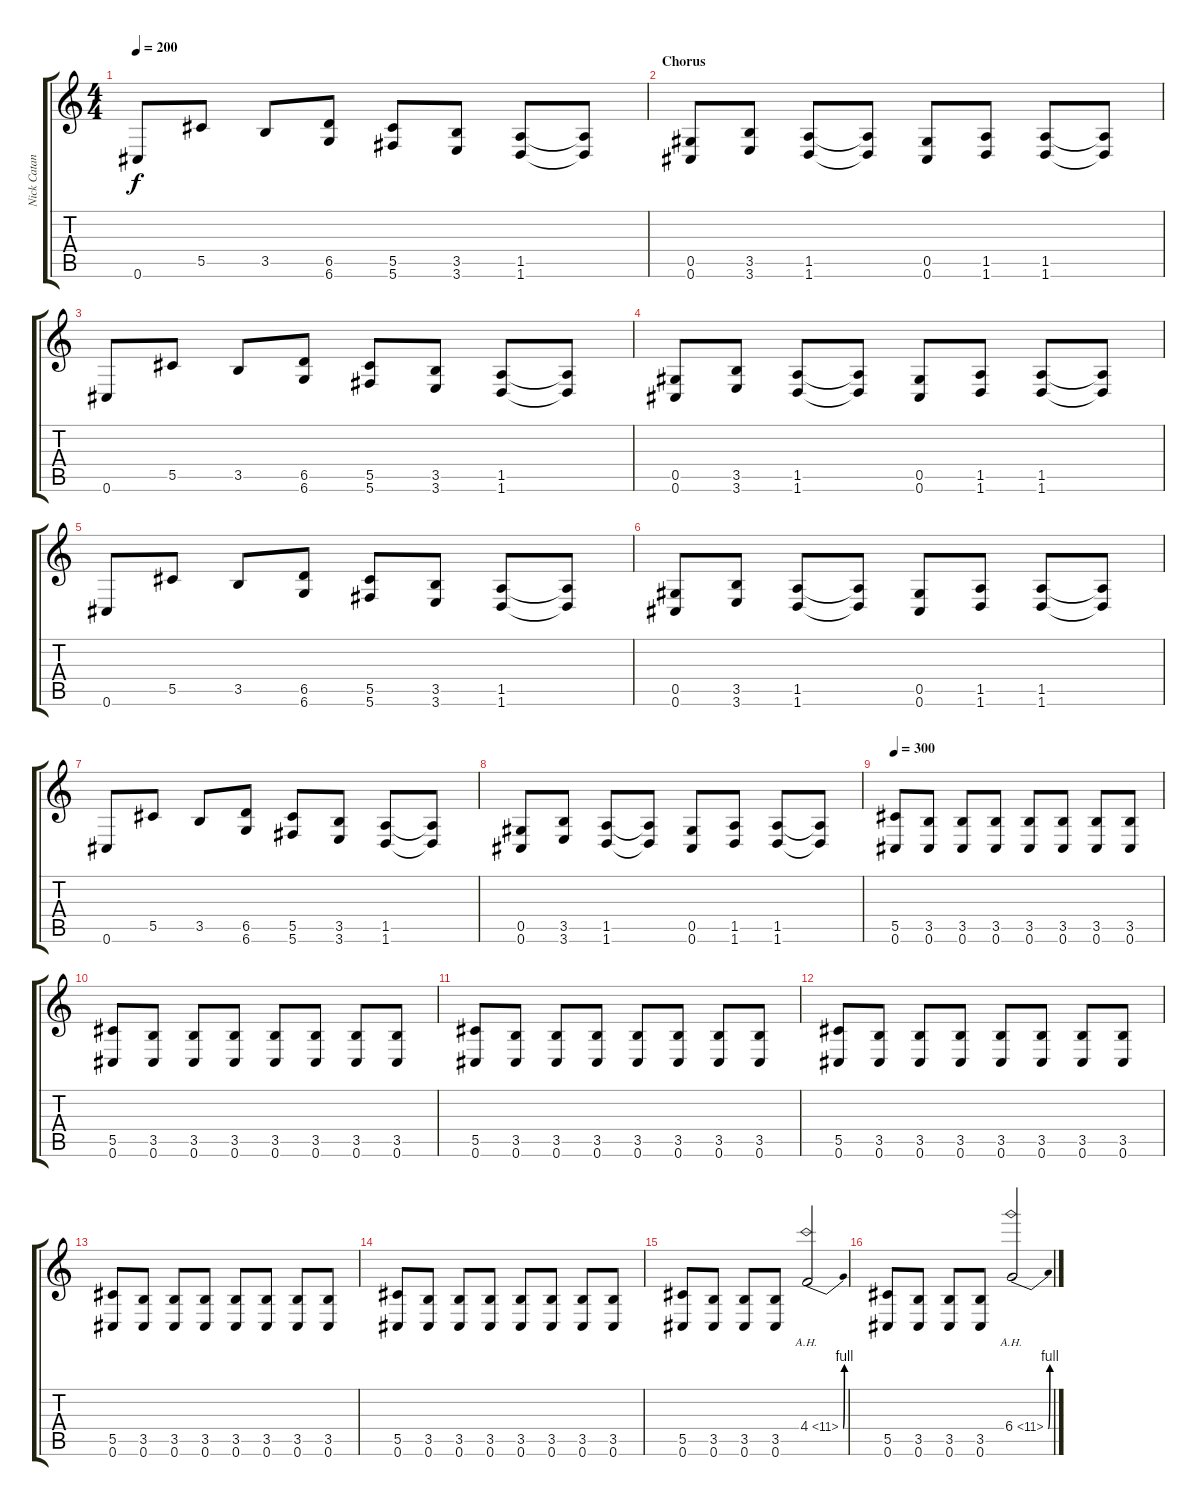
\track ("Nick Catanese" "Nick Catan") {instrument distortionguitar}
\staff {score tabs}
\tuning (Eb4 Bb3 Gb3 Db3 Ab2 Db2) {hide}
\ts (4 4)
\tempo 200
\clef g2
\ks c
0.6.8{dy f} 5.5.8 3.5.8 (6.5 6.6).8 (5.5 5.6).8 (3.5 3.6).8 (1.5 1.6).8 (1.5{t} 1.6{t}).8 |
\section ("" "Chorus")
(0.5 0.6).8 (3.5 3.6).8 (1.5 1.6).8 (1.5{t} 1.6{t}).8 (0.5 0.6).8 (1.5 1.6).8 (1.5 1.6).8 (1.5{t} 1.6{t}).8 |
0.6.8 5.5.8 3.5.8 (6.5 6.6).8 (5.5 5.6).8 (3.5 3.6).8 (1.5 1.6).8 (1.5{t} 1.6{t}).8 |
(0.5 0.6).8 (3.5 3.6).8 (1.5 1.6).8 (1.5{t} 1.6{t}).8 (0.5 0.6).8 (1.5 1.6).8 (1.5 1.6).8 (1.5{t} 1.6{t}).8 |
0.6.8 5.5.8 3.5.8 (6.5 6.6).8 (5.5 5.6).8 (3.5 3.6).8 (1.5 1.6).8 (1.5{t} 1.6{t}).8 |
(0.5 0.6).8 (3.5 3.6).8 (1.5 1.6).8 (1.5{t} 1.6{t}).8 (0.5 0.6).8 (1.5 1.6).8 (1.5 1.6).8 (1.5{t} 1.6{t}).8 |
0.6.8 5.5.8 3.5.8 (6.5 6.6).8 (5.5 5.6).8 (3.5 3.6).8 (1.5 1.6).8 (1.5{t} 1.6{t}).8 |
(0.5 0.6).8 (3.5 3.6).8 (1.5 1.6).8 (1.5{t} 1.6{t}).8 (0.5 0.6).8 (1.5 1.6).8 (1.5 1.6).8 (1.5{t} 1.6{t}).8 |
\tempo 300
(5.5 0.6).8 (3.5 0.6).8 (3.5 0.6).8 (3.5 0.6).8 (3.5 0.6).8 (3.5 0.6).8 (3.5 0.6).8 (3.5 0.6).8 |
(5.5 0.6).8 (3.5 0.6).8 (3.5 0.6).8 (3.5 0.6).8 (3.5 0.6).8 (3.5 0.6).8 (3.5 0.6).8 (3.5 0.6).8 |
(5.5 0.6).8 (3.5 0.6).8 (3.5 0.6).8 (3.5 0.6).8 (3.5 0.6).8 (3.5 0.6).8 (3.5 0.6).8 (3.5 0.6).8 |
(5.5 0.6).8 (3.5 0.6).8 (3.5 0.6).8 (3.5 0.6).8 (3.5 0.6).8 (3.5 0.6).8 (3.5 0.6).8 (3.5 0.6).8 |
(5.5 0.6).8 (3.5 0.6).8 (3.5 0.6).8 (3.5 0.6).8 (3.5 0.6).8 (3.5 0.6).8 (3.5 0.6).8 (3.5 0.6).8 |
(5.5 0.6).8 (3.5 0.6).8 (3.5 0.6).8 (3.5 0.6).8 (3.5 0.6).8 (3.5 0.6).8 (3.5 0.6).8 (3.5 0.6).8 |
(5.5 0.6).8 (3.5 0.6).8 (3.5 0.6).8 (3.5 0.6).8 4.4{be (bend 0 0 60 4) ah 7}.2 |
(5.5 0.6).8 (3.5 0.6).8 (3.5 0.6).8 (3.5 0.6).8 6.4{be (bend 0 0 60 4) ah 5}.2
